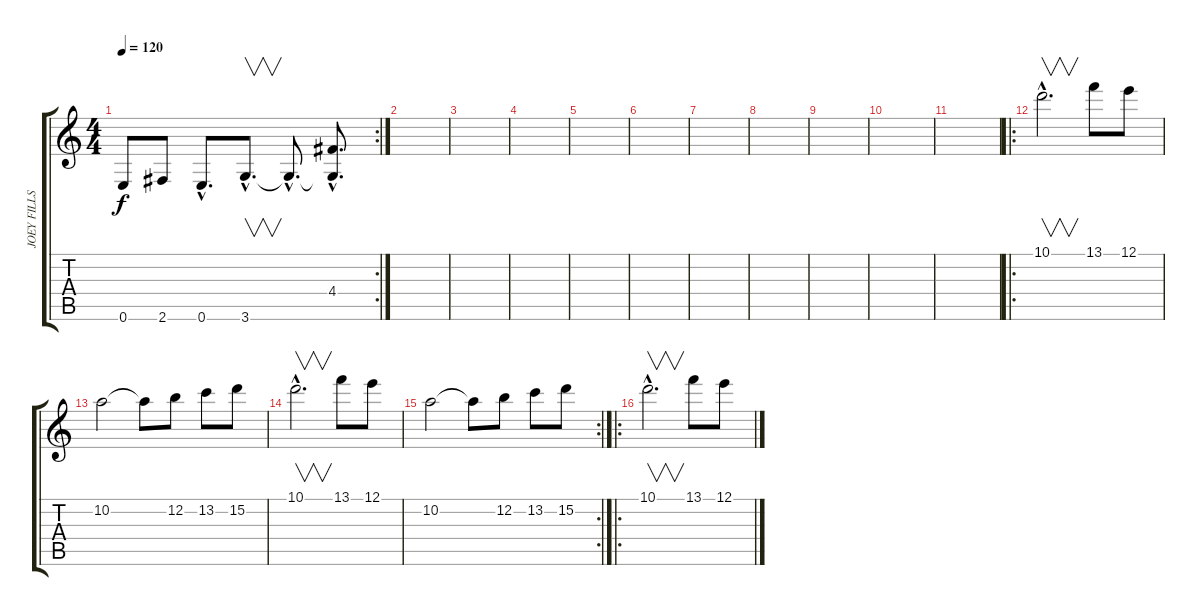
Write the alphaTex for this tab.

\track ("JOEY FILLS" "JOEY FILLS") {instrument overdrivenguitar}
\staff {score tabs}
\tuning (E4 B3 G3 D3 A2 E2) {hide}
\rc 2
\ts (4 4)
\tempo 120
\clef g2
\ks c
0.6.8{dy f} 2.6.8 0.6{hac}.8{d} 3.6{hac}.8{v d} 3.6{hac t}.8{d} (4.4{hac} 3.6{hac t}).8{d} |
|
|
|
|
|
|
|
|
|
|
\ro
10.1{hac}.2{v d volume 12 balance 0 instrument overdrivenguitar} 13.1.8 12.1.8 |
10.2.2 10.2{t}.8 12.2.8 13.2.8 15.2.8 |
10.1{hac}.2{v d} 13.1.8 12.1.8 |
\rc 2
10.2.2 10.2{t}.8 12.2.8 13.2.8 15.2.8 |
\ro
10.1{hac}.2{v d volume 12 balance 0 instrument overdrivenguitar} 13.1.8 12.1.8
